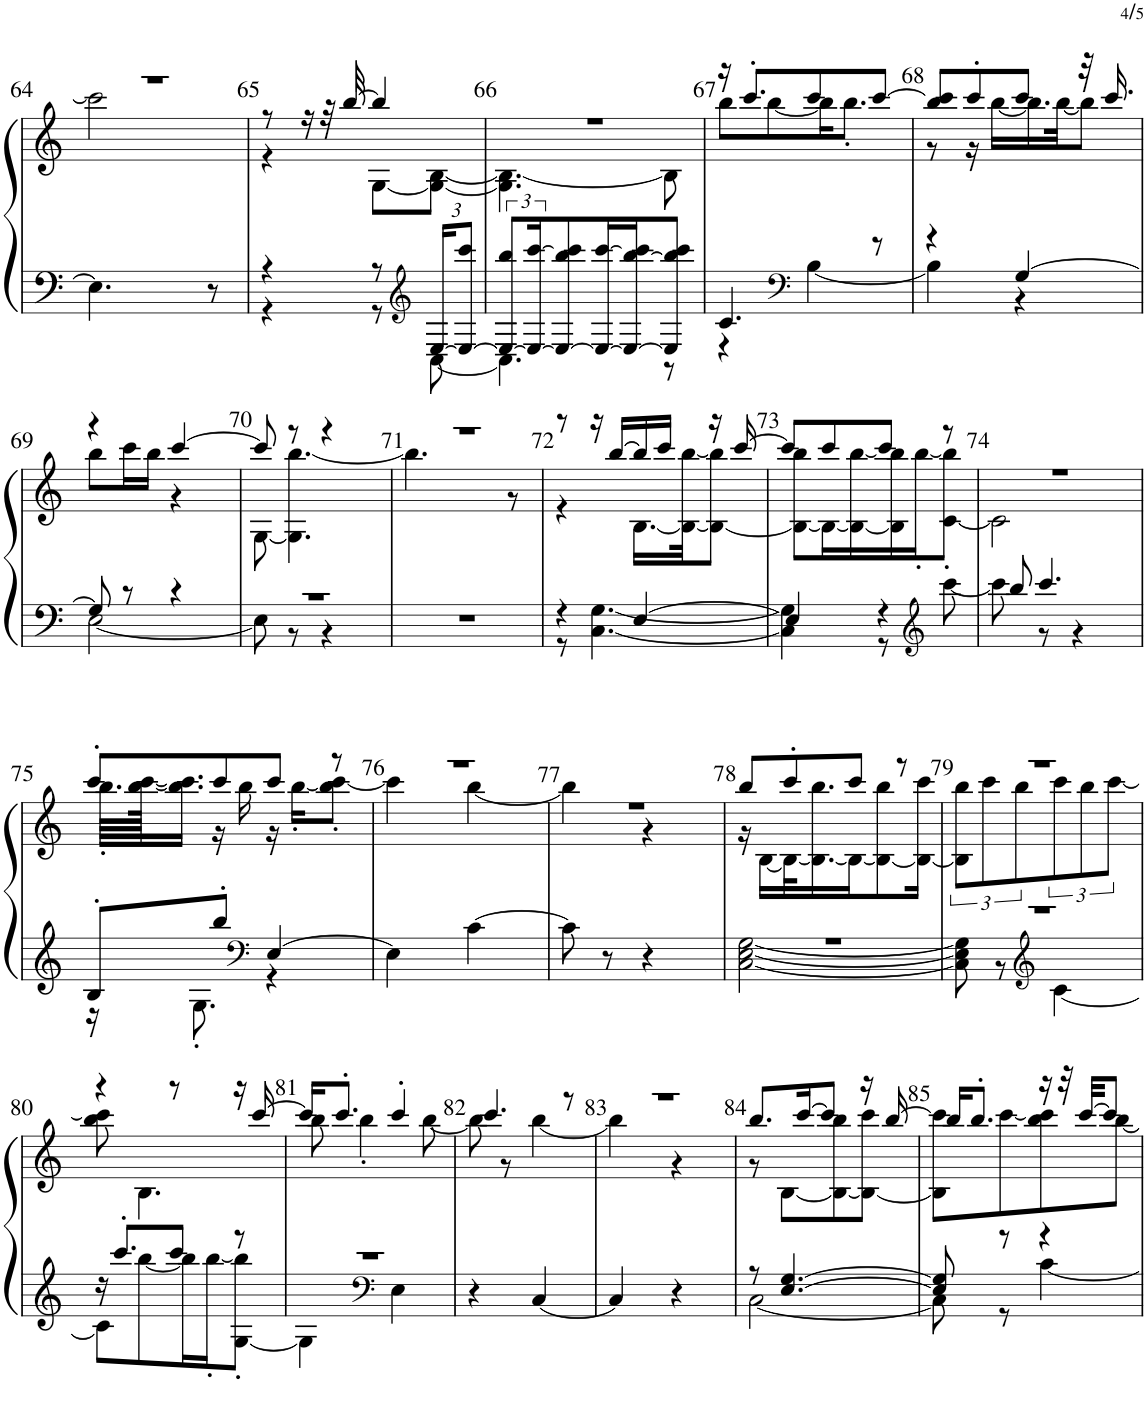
**kern	**kern
*part1	*part1
*staff2	*staff1
*I"ピアノ	*
!!LO:PB:g=z
*clefF4	*clefG2
*k[]	*k[]
*M4/8	*M4/8
=64	=64
*	*^
4.E\]	2r	2ccc\]
8r	.	.
=65	=65	=65
*^	*	*
4r	4r	8r	4r
.	.	16r	.
.	.	32r	.
.	.	[32bb/	.
8r	8r	4bb/]	[8G\L
*clefG2	*	*	*
*Xbrackettup	*	*	*
[24E/KL	[8C\	.	8G\_ [8B\J
12E/_ 12ccc/J	.	.	.
=66	=66	=66	=66
*brackettup	*	*	*
12E/_ 12bb/L	4.C\]	2r	4.G\] 4.B\_
24E/_ [24ccc/K	.	.	.
8E/_ 8bb/ 8ccc/]	.	.	.
16E/_ [16ccc/L	.	.	.
16E/_ [16bb/ 16ccc/]J	.	.	.
8E/] 8bb/] 8ccc/J	8r	.	8B\]
=67	=67	=67	=67
4.c/	4r	16r	8bb\L
.	.	8.ccc'/L	.
.	.	.	[8bb\
*clefF4	*	*	*
.	[4B\	8ccc/	16bb\K]
.	.	.	8.bb'\J
8r	.	[8ccc/J	.
=68	=68	=68	=68
4r	4B\]	8bb/ 8ccc/]L	8r
.	.	8ccc'/	16r
.	.	.	[16bb\LL
[4G/	4r	8ccc/J	16.bb\]
.	.	.	[32bb\JK
.	.	32r	8bb\J]
.	.	16.ccc/	.
!!LO:LB:g=z	!!
=69	=69	=69	=69
8G/]	[2E\	4r	8bb\L
8r	.	.	16ccc\L
.	.	.	16bb\JJ
4r	.	[4ccc/	4r
=70	=70	=70	=70
2r	8E\]	8ccc/]	[8G\
.	8r	8r	4.G\] [4.bb\
.	4r	4r	.
*v	*v	*	*
=71	=71	=71
2r	2r	4.bb\]
.	.	8r
=72	=72	=72
*^	*	*
4r	8r	8r	4r
.	[4.C\ [4.G\	16r	.
.	.	[16bb/LL	.
[4E/	.	16bb/]	[16.B\LL
.	.	16ccc/JJ	.
.	.	.	32B\_ [32bb\JK
.	.	16r	8B\_ 8bb\]J
.	.	[16ccc/	.
=73	=73	=73	=73
4E/]	4C\] 4G\]	8ccc/L]	8B\_ 8bb\L
.	.	8ccc/	16B\L_
.	.	.	16B\_ [16bb\
4r	8r	8ccc/J	16B\] 16bb\]
.	.	.	[16bb'\J
*clefG2	*	*	*
.	[8ccc\	8r	[8c\' 8bb\]'J
=74	=74	=74	=74
8bb/	8ccc\]	2r	2c\]
4.ccc/	8r	.	.
.	4r	.	.
!!LO:LB:g=z	!!
=75	=75	=75	=75
8B'/L	16r	8ccc'/L	64.bb'\LLLL
.	.	.	[128bb\ [128ccc\JJK
.	.	.	16.bb\] 16.ccc\]JJ
.	8.G'\	.	.
8bb'/J	.	8ccc/	16r
.	.	.	16bb\
*clefF4	*	*	*
[4E/	4r	8ccc/J	16r
.	.	.	[16bb'\KL
.	.	8r	8bb\]' [8ccc\'J
*v	*v	*	*
=76	=76	=76
4E\]	2r	4ccc\]
[4c\	.	[4bb\
=77	=77	=77
8c\]	2r	4bb\]
8r	.	.
4r	.	4r
=78	=78	=78
*^	*	*
2r	[2C\ [2E\ [2G\	8bb/L	16r
.	.	.	[16B\LL
.	.	8ccc'/	32B\K_
.	.	.	16.B\_ 16.bb\
.	.	8ccc/J	16B\J_
.	.	.	8B\_ 8bb\
.	.	8r	.
.	.	.	16B\_ 16ccc\Jk
=79	=79	=79	=79
2r	8C\] 8E\] 8G\]	2r	12B\] 12bb\L
.	.	.	12ccc\
.	8r	.	.
.	.	.	12bb\
*clefG2	*	*	*
.	[4c\	.	12ccc\
.	.	.	12bb\
.	.	.	[12ccc\J
!!LO:LB:g=z	!!
=80	=80	=80	=80
16r	8c\L]	4r	8bb\ 8ccc\]
8.ccc'/L	.	.	.
.	[8bb\	.	4.B\
8ccc/J	16bb\L]	8r	.
.	[16bb'\J	.	.
8r	[8G\' 8bb\]'J	16r	.
.	.	[16ccc/	.
=81	=81	=81	=81
2r	4G\]	16ccc/KL]	8bb\
.	.	8.ccc'/J	.
.	.	.	4bb'\
*clefF4	*	*	*
.	4E\	4ccc'/	.
.	.	.	[8bb\
*v	*v	*	*
=82	=82	=82
4r	4.ccc/	8bb\]
.	.	8r
[4C/	.	[4bb\
.	8r	.
=83	=83	=83
4C/]	2r	4bb\]
4r	.	4r
=84	=84	=84
*^	*	*
8r	[2C\	8.bb/L	8r
[4.E/ [4.G/	.	.	[8B\L
.	.	[16ccc/K	.
.	.	8ccc/J]	8B\_ 8bb\
.	.	16r	8B\_ 8ccc\J
.	.	[16bb/	.
=85	=85	=85	=85
8E/] 8G/]	8C\]	16bb/KL]	8B\] 8ccc\L
.	.	8.bb'/J	.
8r	8r	.	[8ccc\
4r	[4c\	16r	8bb\ 8ccc\]
.	.	32r	.
.	.	[32ccc/KKL	.
.	.	8ccc/J]	[8bb\J
*v	*v	*	*
*	*v	*v
=	=
*-	*-
